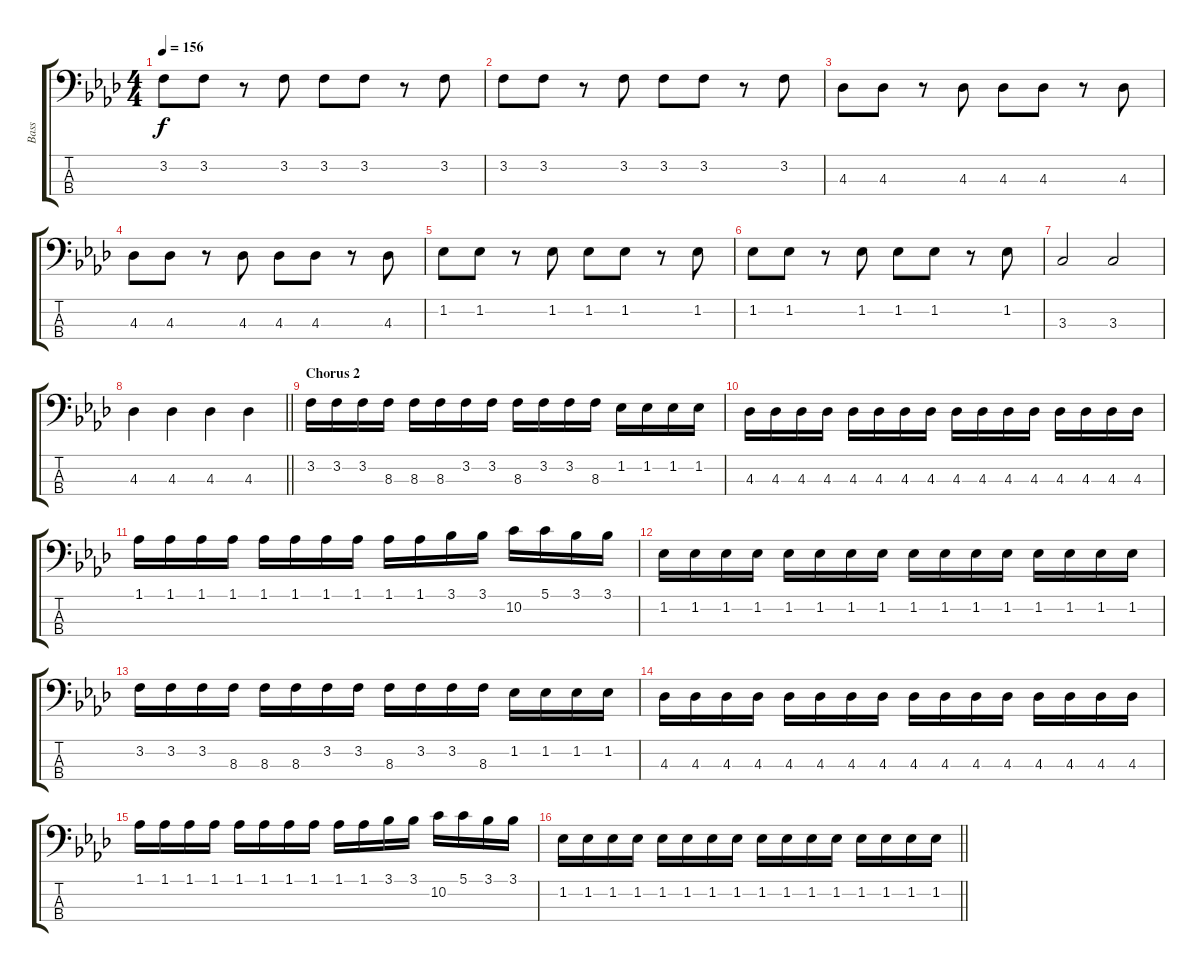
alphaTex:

\track ("Bass" "Bass") {instrument electricbassfinger}
\staff {score tabs}
\tuning (G2 D2 A1 E1) {hide}
\ts (4 4)
\tempo 156
\clef f4
\ks fminor
3.2.8{dy f} 3.2.8 r.8 3.2.8 3.2.8 3.2.8 r.8 3.2.8 |
3.2.8 3.2.8 r.8 3.2.8 3.2.8 3.2.8 r.8 3.2.8 |
4.3.8 4.3.8 r.8 4.3.8 4.3.8 4.3.8 r.8 4.3.8 |
4.3.8 4.3.8 r.8 4.3.8 4.3.8 4.3.8 r.8 4.3.8 |
1.2.8 1.2.8 r.8 1.2.8 1.2.8 1.2.8 r.8 1.2.8 |
1.2.8 1.2.8 r.8 1.2.8 1.2.8 1.2.8 r.8 1.2.8 |
3.3.2 3.3.2 |
\barLineRight lightlight
4.3.4 4.3.4 4.3.4 4.3.4 |
\section ("" "Chorus 2")
3.2.16 3.2.16 3.2.16 8.3.16 8.3.16 8.3.16 3.2.16 3.2.16 8.3.16 3.2.16 3.2.16 8.3.16 1.2.16 1.2.16 1.2.16 1.2.16 |
4.3.16 4.3.16 4.3.16 4.3.16 4.3.16 4.3.16 4.3.16 4.3.16 4.3.16 4.3.16 4.3.16 4.3.16 4.3.16 4.3.16 4.3.16 4.3.16 |
1.1.16 1.1.16 1.1.16 1.1.16 1.1.16 1.1.16 1.1.16 1.1.16 1.1.16 1.1.16 3.1.16 3.1.16 10.2.16 5.1.16 3.1.16 3.1.16 |
1.2.16 1.2.16 1.2.16 1.2.16 1.2.16 1.2.16 1.2.16 1.2.16 1.2.16 1.2.16 1.2.16 1.2.16 1.2.16 1.2.16 1.2.16 1.2.16 |
3.2.16 3.2.16 3.2.16 8.3.16 8.3.16 8.3.16 3.2.16 3.2.16 8.3.16 3.2.16 3.2.16 8.3.16 1.2.16 1.2.16 1.2.16 1.2.16 |
4.3.16 4.3.16 4.3.16 4.3.16 4.3.16 4.3.16 4.3.16 4.3.16 4.3.16 4.3.16 4.3.16 4.3.16 4.3.16 4.3.16 4.3.16 4.3.16 |
1.1.16 1.1.16 1.1.16 1.1.16 1.1.16 1.1.16 1.1.16 1.1.16 1.1.16 1.1.16 3.1.16 3.1.16 10.2.16 5.1.16 3.1.16 3.1.16 |
\barLineRight lightlight
1.2.16 1.2.16 1.2.16 1.2.16 1.2.16 1.2.16 1.2.16 1.2.16 1.2.16 1.2.16 1.2.16 1.2.16 1.2.16 1.2.16 1.2.16 1.2.16
